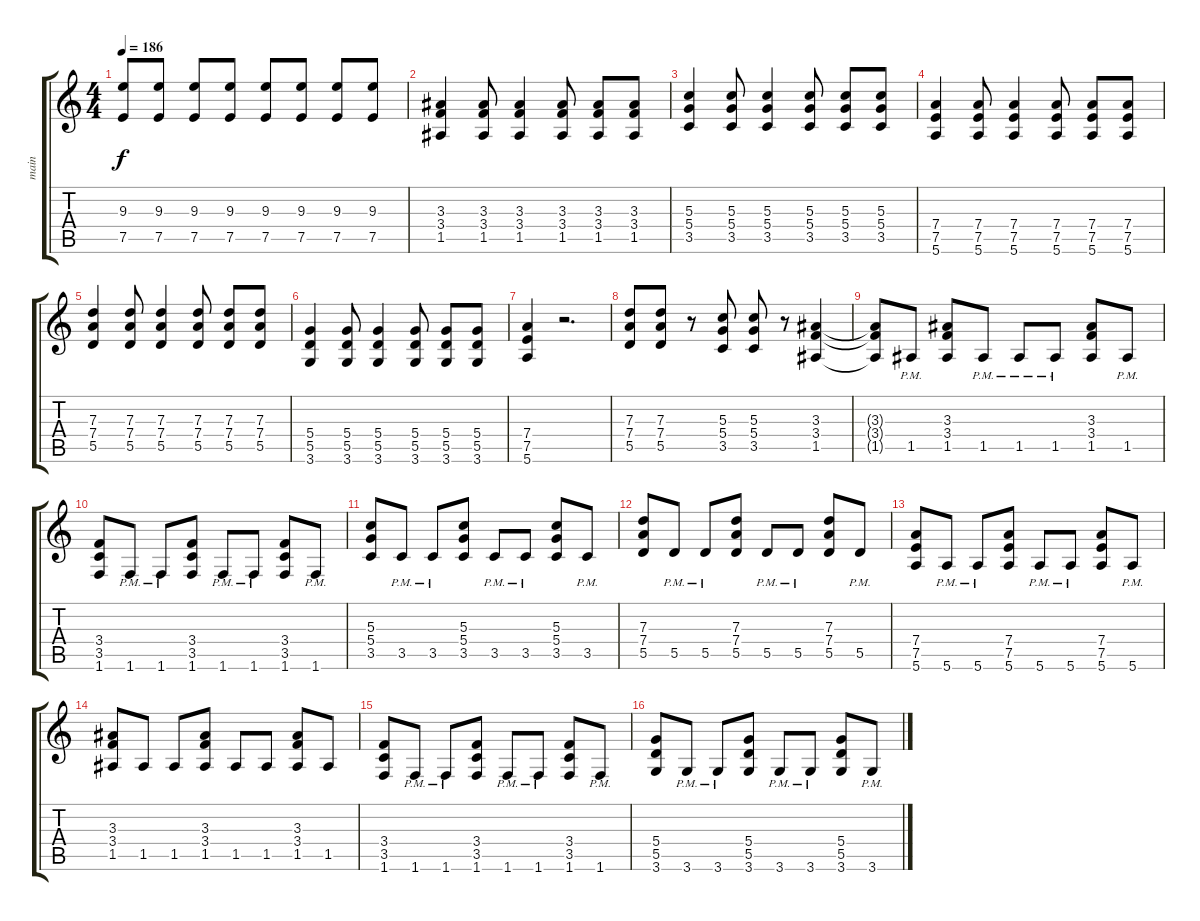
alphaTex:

\track ("main" "main") {instrument distortionguitar}
\staff {score tabs}
\tuning (E4 B3 G3 D3 A2 E2) {hide}
\ts (4 4)
\tempo 186
\clef g2
\ks c
(9.3{t} 7.5{t}).8{dy f} (9.3 7.5).8 (9.3 7.5).8 (9.3 7.5).8 (9.3 7.5).8 (9.3 7.5).8 (9.3 7.5).8 (9.3 7.5).8 |
(3.3 3.4 1.5).4 (3.3 3.4 1.5).8 (3.3 3.4 1.5).4 (3.3 3.4 1.5).8 (3.3 3.4 1.5).8 (3.3 3.4 1.5).8 |
(5.3 5.4 3.5).4 (5.3 5.4 3.5).8 (5.3 5.4 3.5).4 (5.3 5.4 3.5).8 (5.3 5.4 3.5).8 (5.3 5.4 3.5).8 |
(7.4 7.5 5.6).4 (7.4 7.5 5.6).8 (7.4 7.5 5.6).4 (7.4 7.5 5.6).8 (7.4 7.5 5.6).8 (7.4 7.5 5.6).8 |
(7.3 7.4 5.5).4 (7.3 7.4 5.5).8 (7.3 7.4 5.5).4 (7.3 7.4 5.5).8 (7.3 7.4 5.5).8 (7.3 7.4 5.5).8 |
(5.4 5.5 3.6).4 (5.4 5.5 3.6).8 (5.4 5.5 3.6).4 (5.4 5.5 3.6).8 (5.4 5.5 3.6).8 (5.4 5.5 3.6).8 |
(7.4 7.5 5.6).4 r.2{d} |
(7.3 7.4 5.5).8 (7.3 7.4 5.5).8 r.8 (5.3 5.4 3.5).8 (5.3 5.4 3.5).8 r.8 (3.3 3.4 1.5).4 |
(3.3{t} 3.4{t} 1.5{t}).8 1.5{pm}.8 (3.3 3.4 1.5).8 1.5{pm}.8 1.5{pm}.8 1.5{pm}.8 (3.3 3.4 1.5).8 1.5{pm}.8 |
(3.4 3.5 1.6).8 1.6{pm}.8 1.6{pm}.8 (3.4 3.5 1.6).8 1.6{pm}.8 1.6{pm}.8 (3.4 3.5 1.6).8 1.6{pm}.8 |
(5.3 5.4 3.5).8 3.5{pm}.8 3.5{pm}.8 (5.3 5.4 3.5).8 3.5{pm}.8 3.5{pm}.8 (5.3 5.4 3.5).8 3.5{pm}.8 |
(7.3 7.4 5.5).8 5.5{pm}.8 5.5{pm}.8 (7.3 7.4 5.5).8 5.5{pm}.8 5.5{pm}.8 (7.3 7.4 5.5).8 5.5{pm}.8 |
(7.4 7.5 5.6).8 5.6{pm}.8 5.6{pm}.8 (7.4 7.5 5.6).8 5.6{pm}.8 5.6{pm}.8 (7.4 7.5 5.6).8 5.6{pm}.8 |
(3.3 3.4 1.5).8 1.5.8 1.5.8 (3.3 3.4 1.5).8 1.5.8 1.5.8 (3.3 3.4 1.5).8 1.5.8 |
(3.4 3.5 1.6).8 1.6{pm}.8 1.6{pm}.8 (3.4 3.5 1.6).8 1.6{pm}.8 1.6{pm}.8 (3.4 3.5 1.6).8 1.6{pm}.8 |
(5.4 5.5 3.6).8 3.6{pm}.8 3.6{pm}.8 (5.4 5.5 3.6).8 3.6{pm}.8 3.6{pm}.8 (5.4 5.5 3.6).8 3.6{pm}.8
